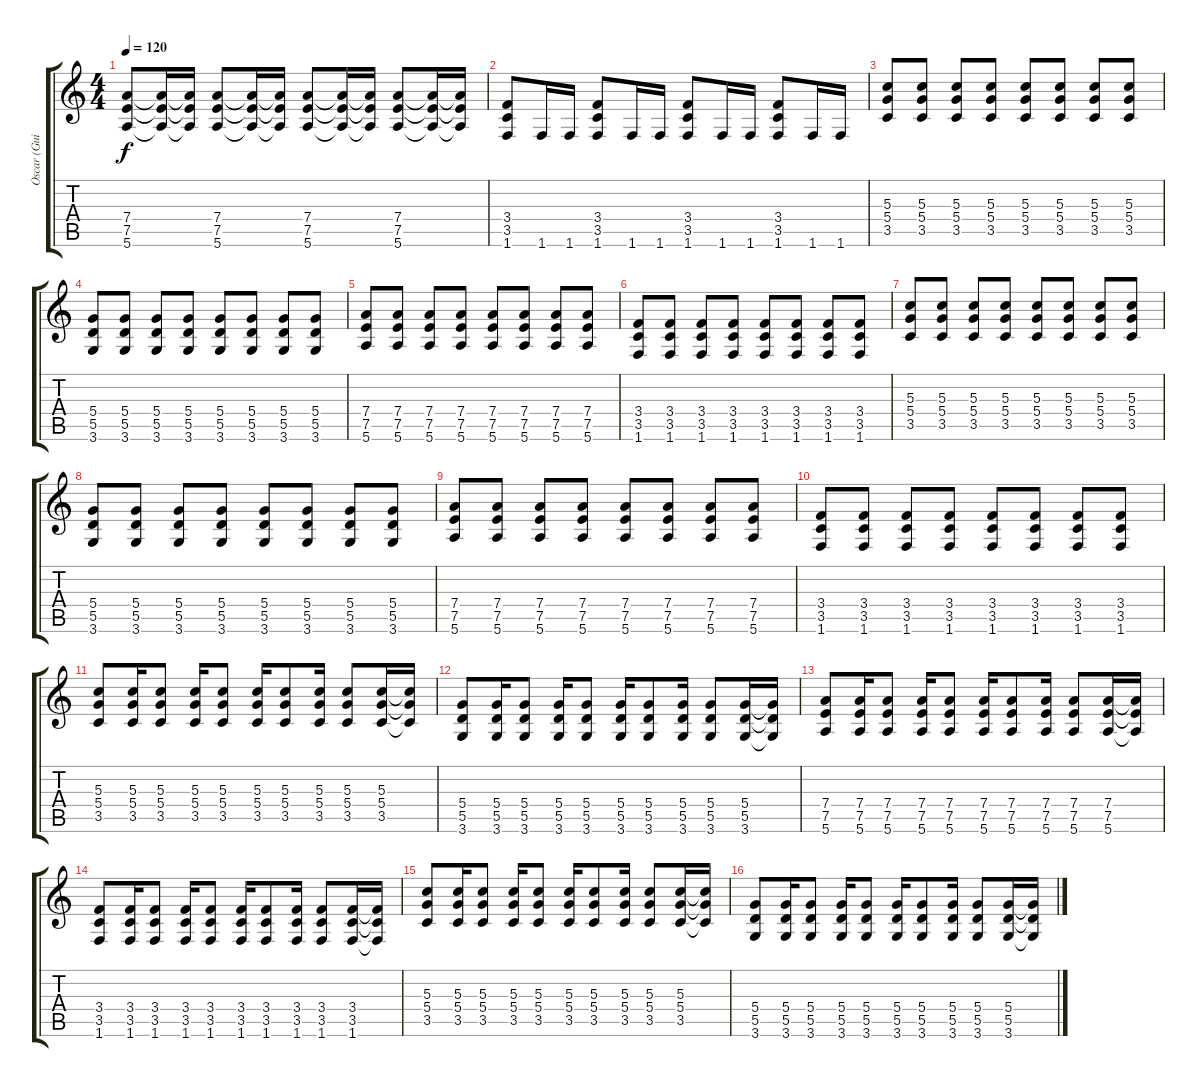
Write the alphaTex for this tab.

\track ("Oscar (Guitar II)" "Oscar (Gui") {instrument distortionguitar}
\staff {score tabs}
\tuning (E4 B3 G3 D3 A2 E2) {hide}
\ts (4 4)
\tempo 120
\clef g2
\ks c
(7.4 7.5 5.6).8{dy f} (7.4{t} 7.5{t} 5.6{t}).16 (7.4{t} 7.5{t} 5.6{t}).16 (7.4 7.5 5.6).8 (7.4{t} 7.5{t} 5.6{t}).16 (7.4{t} 7.5{t} 5.6{t}).16 (7.4 7.5 5.6).8 (7.4{t} 7.5{t} 5.6{t}).16 (7.4{t} 7.5{t} 5.6{t}).16 (7.4 7.5 5.6).8 (7.4{t} 7.5{t} 5.6{t}).16 (7.4{t} 7.5{t} 5.6{t}).16 |
(3.4 3.5 1.6).8 1.6.16 1.6.16 (3.4 3.5 1.6).8 1.6.16 1.6.16 (3.4 3.5 1.6).8 1.6.16 1.6.16 (3.4 3.5 1.6).8 1.6.16 1.6.16 |
(5.3 5.4 3.5).8 (5.3 5.4 3.5).8 (5.3 5.4 3.5).8 (5.3 5.4 3.5).8 (5.3 5.4 3.5).8 (5.3 5.4 3.5).8 (5.3 5.4 3.5).8 (5.3 5.4 3.5).8 |
(5.4 5.5 3.6).8 (5.4 5.5 3.6).8 (5.4 5.5 3.6).8 (5.4 5.5 3.6).8 (5.4 5.5 3.6).8 (5.4 5.5 3.6).8 (5.4 5.5 3.6).8 (5.4 5.5 3.6).8 |
(7.4 7.5 5.6).8 (7.4 7.5 5.6).8 (7.4 7.5 5.6).8 (7.4 7.5 5.6).8 (7.4 7.5 5.6).8 (7.4 7.5 5.6).8 (7.4 7.5 5.6).8 (7.4 7.5 5.6).8 |
(3.4 3.5 1.6).8 (3.4 3.5 1.6).8 (3.4 3.5 1.6).8 (3.4 3.5 1.6).8 (3.4 3.5 1.6).8 (3.4 3.5 1.6).8 (3.4 3.5 1.6).8 (3.4 3.5 1.6).8 |
(5.3 5.4 3.5).8 (5.3 5.4 3.5).8 (5.3 5.4 3.5).8 (5.3 5.4 3.5).8 (5.3 5.4 3.5).8 (5.3 5.4 3.5).8 (5.3 5.4 3.5).8 (5.3 5.4 3.5).8 |
(5.4 5.5 3.6).8 (5.4 5.5 3.6).8 (5.4 5.5 3.6).8 (5.4 5.5 3.6).8 (5.4 5.5 3.6).8 (5.4 5.5 3.6).8 (5.4 5.5 3.6).8 (5.4 5.5 3.6).8 |
(7.4 7.5 5.6).8 (7.4 7.5 5.6).8 (7.4 7.5 5.6).8 (7.4 7.5 5.6).8 (7.4 7.5 5.6).8 (7.4 7.5 5.6).8 (7.4 7.5 5.6).8 (7.4 7.5 5.6).8 |
(3.4 3.5 1.6).8 (3.4 3.5 1.6).8 (3.4 3.5 1.6).8 (3.4 3.5 1.6).8 (3.4 3.5 1.6).8 (3.4 3.5 1.6).8 (3.4 3.5 1.6).8 (3.4 3.5 1.6).8 |
(5.3 5.4 3.5).8 (5.3 5.4 3.5).16 (5.3 5.4 3.5).8 (5.3 5.4 3.5).16 (5.3 5.4 3.5).8 (5.3 5.4 3.5).16 (5.3 5.4 3.5).8 (5.3 5.4 3.5).16 (5.3 5.4 3.5).8 (5.3 5.4 3.5).16 (5.3{t} 5.4{t} 3.5{t}).16 |
(5.4 5.5 3.6).8 (5.4 5.5 3.6).16 (5.4 5.5 3.6).8 (5.4 5.5 3.6).16 (5.4 5.5 3.6).8 (5.4 5.5 3.6).16 (5.4 5.5 3.6).8 (5.4 5.5 3.6).16 (5.4 5.5 3.6).8 (5.4 5.5 3.6).16 (5.4{t} 5.5{t} 3.6{t}).16 |
(7.4 7.5 5.6).8 (7.4 7.5 5.6).16 (7.4 7.5 5.6).8 (7.4 7.5 5.6).16 (7.4 7.5 5.6).8 (7.4 7.5 5.6).16 (7.4 7.5 5.6).8 (7.4 7.5 5.6).16 (7.4 7.5 5.6).8 (7.4 7.5 5.6).16 (7.4{t} 7.5{t} 5.6{t}).16 |
(3.4 3.5 1.6).8 (3.4 3.5 1.6).16 (3.4 3.5 1.6).8 (3.4 3.5 1.6).16 (3.4 3.5 1.6).8 (3.4 3.5 1.6).16 (3.4 3.5 1.6).8 (3.4 3.5 1.6).16 (3.4 3.5 1.6).8 (3.4 3.5 1.6).16 (3.4{t} 3.5{t} 1.6{t}).16 |
(5.3 5.4 3.5).8 (5.3 5.4 3.5).16 (5.3 5.4 3.5).8 (5.3 5.4 3.5).16 (5.3 5.4 3.5).8 (5.3 5.4 3.5).16 (5.3 5.4 3.5).8 (5.3 5.4 3.5).16 (5.3 5.4 3.5).8 (5.3 5.4 3.5).16 (5.3{t} 5.4{t} 3.5{t}).16 |
(5.4 5.5 3.6).8 (5.4 5.5 3.6).16 (5.4 5.5 3.6).8 (5.4 5.5 3.6).16 (5.4 5.5 3.6).8 (5.4 5.5 3.6).16 (5.4 5.5 3.6).8 (5.4 5.5 3.6).16 (5.4 5.5 3.6).8 (5.4 5.5 3.6).16 (5.4{t} 5.5{t} 3.6{t}).16
